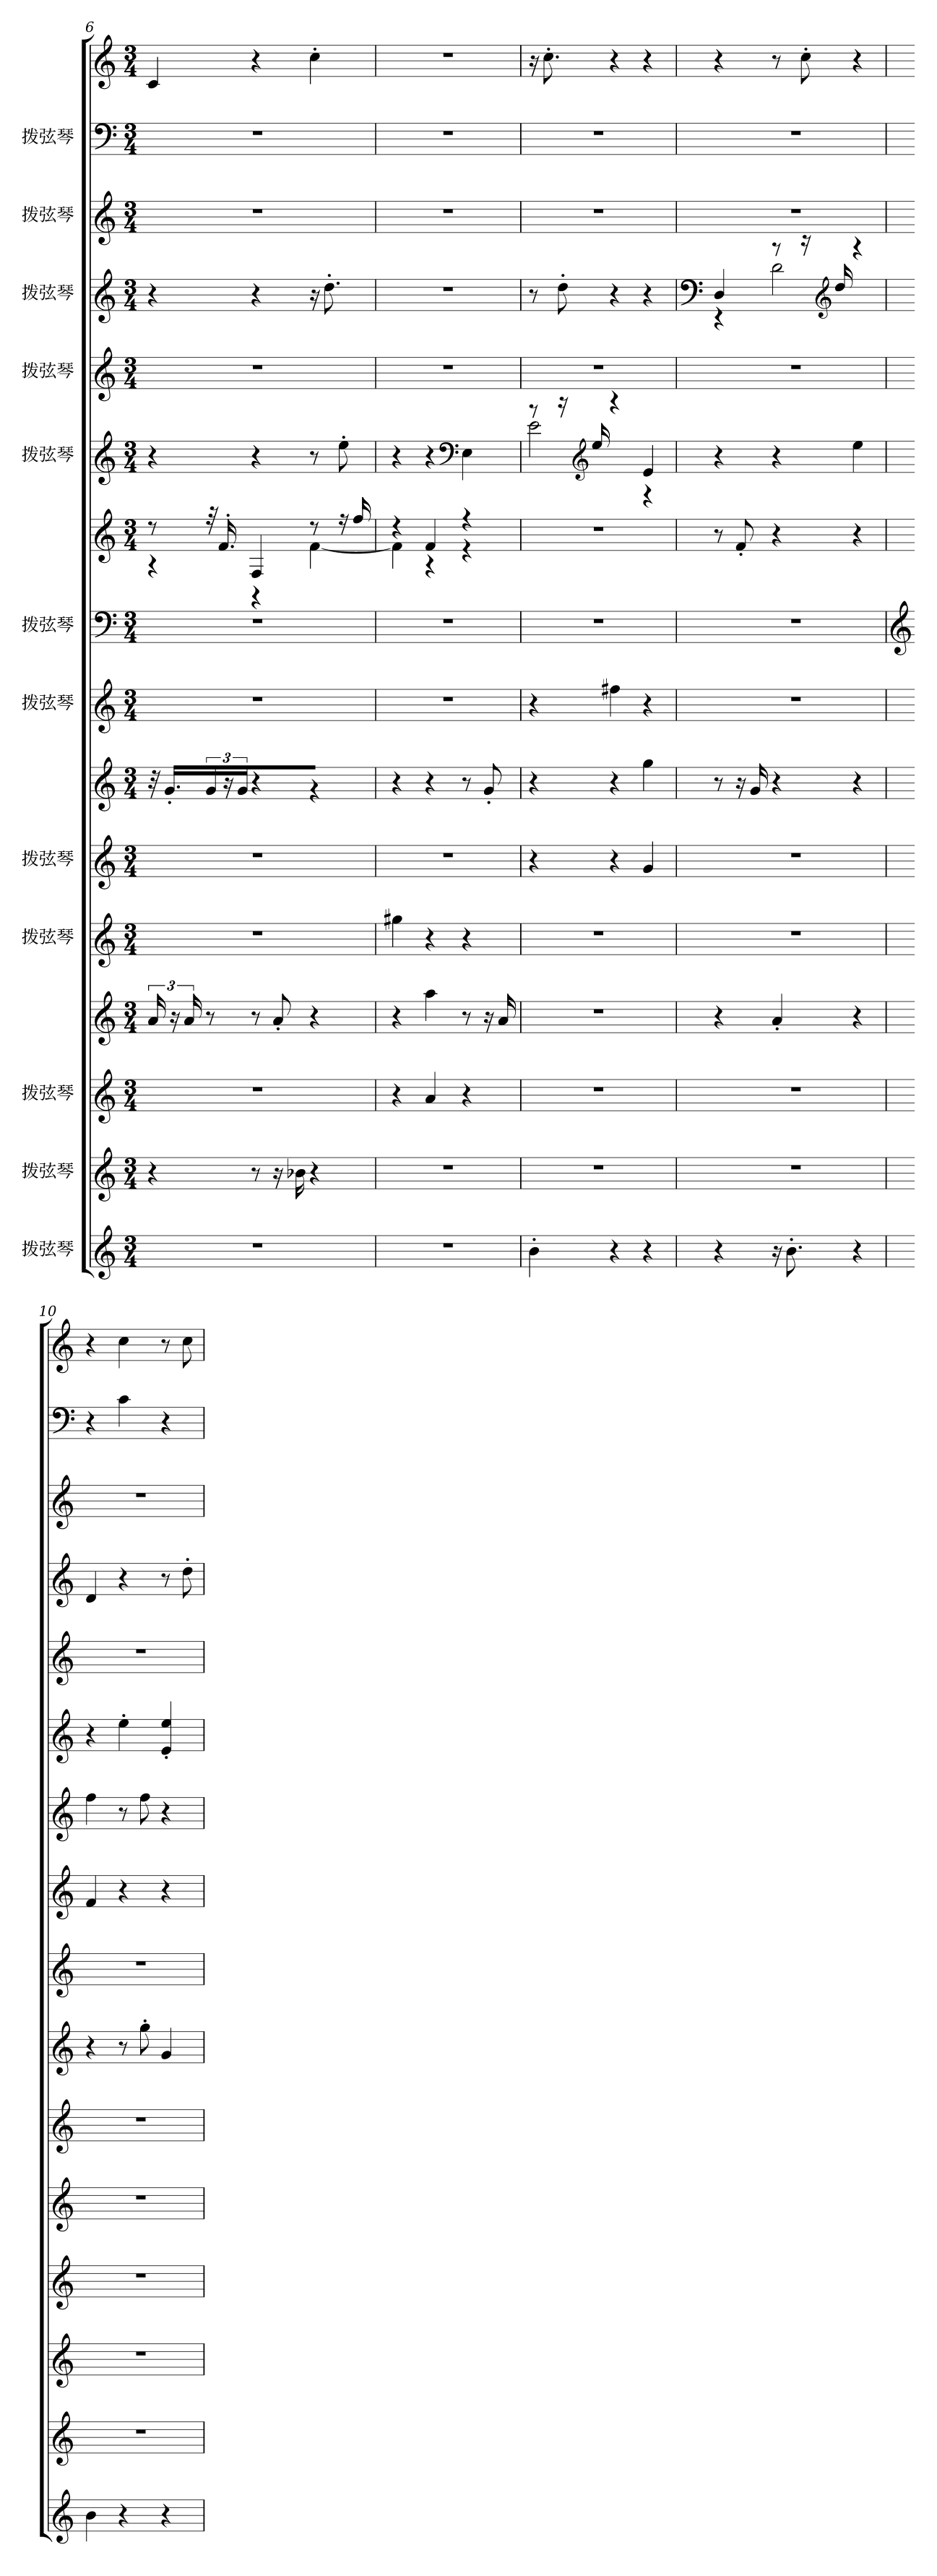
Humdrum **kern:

**kern	**kern	**kern	**kern	**kern	**kern	**kern	**kern	**kern	**kern	**kern	**kern	**kern	**kern	**kern	**kern
*part12	*part11	*part10	*part10	*part9	*part8	*part8	*part7	*part6	*part6	*part5	*part4	*part3	*part2	*part1	*part1
*staff16	*staff15	*staff14	*staff13	*staff12	*staff11	*staff10	*staff9	*staff8	*staff7	*staff6	*staff5	*staff4	*staff3	*staff2	*staff1
*I"拨弦琴	*I"拨弦琴	*I"拨弦琴	*	*I"拨弦琴	*I"拨弦琴	*	*I"拨弦琴	*I"拨弦琴	*	*I"拨弦琴	*I"拨弦琴	*I"拨弦琴	*I"拨弦琴	*I"拨弦琴	*
*clefG2	*clefG2	*clefG2	*clefG2	*clefG2	*clefG2	*clefG2	*clefG2	*clefF4	*clefG2	*clefG2	*clefG2	*clefG2	*clefG2	*clefF4	*clefG2
*k[]	*k[]	*k[]	*k[]	*k[]	*k[]	*k[]	*k[]	*k[]	*k[]	*k[]	*k[]	*k[]	*k[]	*k[]	*k[]
*M3/4	*M3/4	*M3/4	*M3/4	*M3/4	*M3/4	*M3/4	*M3/4	*M3/4	*M3/4	*M3/4	*M3/4	*M3/4	*M3/4	*M3/4	*M3/4
=6	=6	=6	=6	=6	=6	=6	=6	=6	=6	=6	=6	=6	=6	=6	=6
*	*	*	*	*	*	*	*	*	*^	*	*	*	*	*	*
2.r	4r	2.r	24a/	2.r	2.r	32r	2.r	2.r	8r	4r	4r	2.r	4r	2.r	2.r	4c/
.	.	.	.	.	.	16.g'/LL	.	.	.	.	.	.	.	.	.	.
.	.	.	24r	.	.	.	.	.	.	.	.	.	.	.	.	.
.	.	.	24a/	.	.	.	.	.	.	.	.	.	.	.	.	.
.	.	.	8r	.	.	24g/JJ	.	.	32r	.	.	.	.	.	.	.
.	.	.	.	.	.	.	.	.	16.f'/	.	.	.	.	.	.	.
.	.	.	.	.	.	24r	.	.	.	.	.	.	.	.	.	.
.	.	.	.	.	.	24g/	.	.	.	.	.	.	.	.	.	.
.	8r	.	8r	.	.	4r	.	.	4F/	4r	4r	.	4r	.	.	4r
.	16r	.	8a'/	.	.	.	.	.	.	.	.	.	.	.	.	.
.	16b-X\	.	.	.	.	.	.	.	.	.	.	.	.	.	.	.
.	4r	.	4r	.	.	4r	.	.	8r	[4f\	8r	.	16r	.	.	4cc'\
.	.	.	.	.	.	.	.	.	.	.	.	.	8.dd'\	.	.	.
.	.	.	.	.	.	.	.	.	16r	.	8ee'\	.	.	.	.	.
.	.	.	.	.	.	.	.	.	16ff/	.	.	.	.	.	.	.
!!LO:PB:g=z
=7	=7	=7	=7	=7	=7	=7	=7	=7	=7	=7	=7	=7	=7	=7	=7	=7
2.r	2.r	4r	4r	4gg#X\	2.r	4r	2.r	2.r	4r	4f\]	4r	2.r	2.r	2.r	2.r	2.r
.	.	4a/	4aa\	4r	.	4r	.	.	4f/	4r	4r	.	.	.	.	.
*	*	*	*	*	*	*	*	*	*	*	*clefF4	*	*	*	*	*
.	.	4r	8r	4r	.	8r	.	.	4r	4r	4E\	.	.	.	.	.
.	.	.	16r	.	.	8g'/	.	.	.	.	.	.	.	.	.	.
.	.	.	16a/	.	.	.	.	.	.	.	.	.	.	.	.	.
*	*	*	*	*	*	*	*	*	*v	*v	*	*	*	*	*	*
=8	=8	=8	=8	=8	=8	=8	=8	=8	=8	=8	=8	=8	=8	=8	=8
*	*	*	*	*	*	*	*	*	*	*^	*	*	*	*	*
4b'\	2.r	2.r	2.r	2.r	4r	4r	4r	2.r	2.r	8r	2e\	2.r	8r	2.r	2.r	16r
.	.	.	.	.	.	.	.	.	.	.	.	.	.	.	.	8.cc'\
.	.	.	.	.	.	.	.	.	.	16r	.	.	8dd'\	.	.	.
*	*	*	*	*	*	*	*	*	*	*clefG2	*	*	*	*	*	*
.	.	.	.	.	.	.	.	.	.	16ee/	.	.	.	.	.	.
4r	.	.	.	.	4r	4r	4ff#X\	.	.	4r	.	.	4r	.	.	4r
4r	.	.	.	.	4g/	4gg\	4r	.	.	4e/	4r	.	4r	.	.	4r
*	*	*	*	*	*	*	*	*	*	*v	*v	*	*	*	*	*
=9	=9	=9	=9	=9	=9	=9	=9	=9	=9	=9	=9	=9	=9	=9	=9
*	*	*	*	*	*	*	*	*	*	*	*	*clefF4	*	*	*
*	*	*	*	*	*	*	*	*	*	*	*	*^	*	*	*
4r	2.r	2.r	4r	2.r	2.r	8r	2.r	2.r	8r	4r	2.r	4D/	4r	2.r	2.r	4r
.	.	.	.	.	.	16r	.	.	8f'/	.	.	.	.	.	.	.
.	.	.	.	.	.	16g/	.	.	.	.	.	.	.	.	.	.
16r	.	.	4a'/	.	.	4r	.	.	4r	4r	.	8r	2d\	.	.	8r
8.b'\	.	.	.	.	.	.	.	.	.	.	.	.	.	.	.	.
.	.	.	.	.	.	.	.	.	.	.	.	16r	.	.	.	8cc'\
*	*	*	*	*	*	*	*	*	*	*	*	*clefG2	*	*	*	*
.	.	.	.	.	.	.	.	.	.	.	.	16dd/	.	.	.	.
4r	.	.	4r	.	.	4r	.	.	4r	4ee\	.	4r	.	.	.	4r
*	*	*	*	*	*	*	*	*	*	*	*	*v	*v	*	*	*
=10	=10	=10	=10	=10	=10	=10	=10	=10	=10	=10	=10	=10	=10	=10	=10
*	*	*	*	*	*	*	*	*clefG2	*	*	*	*	*	*	*
4b\	2.r	2.r	2.r	2.r	2.r	4r	2.r	4f/	4ff\	4r	2.r	4d/	2.r	4r	4r
4r	.	.	.	.	.	8r	.	4r	8r	4ee'\	.	4r	.	4c\	4cc\
.	.	.	.	.	.	8gg'\	.	.	8ff\	.	.	.	.	.	.
4r	.	.	.	.	.	4g/	.	4r	4r	4e/' 4ee/'	.	8r	.	4r	8r
.	.	.	.	.	.	.	.	.	.	.	.	8dd'\	.	.	8cc\
=	=	=	=	=	=	=	=	=	=	=	=	=	=	=	=
*-	*-	*-	*-	*-	*-	*-	*-	*-	*-	*-	*-	*-	*-	*-	*-
